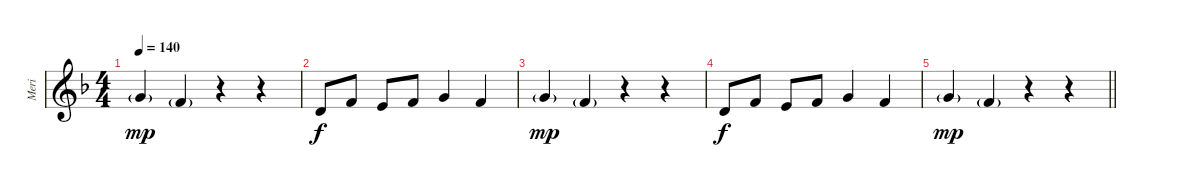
\track ("Meri" "Meri") {instrument synthvoice}
\staff {score}
\tuning (E4 B3 G3 D3 A2 E2) {hide}
\ts (4 4)
\tempo 140
\clef g2
\ks dminor
3.1{g}.4{dy mp} 1.1{g}.4 r.4 r.4 |
3.2.8{dy f} 1.1.8 0.1.8 1.1.8 3.1.4 1.1.4 |
3.1{g}.4{dy mp} 1.1{g}.4 r.4 r.4 |
3.2.8{dy f} 1.1.8 0.1.8 1.1.8 3.1.4 1.1.4 |
\barLineRight lightlight
3.1{g}.4{dy mp} 1.1{g}.4 r.4 r.4
